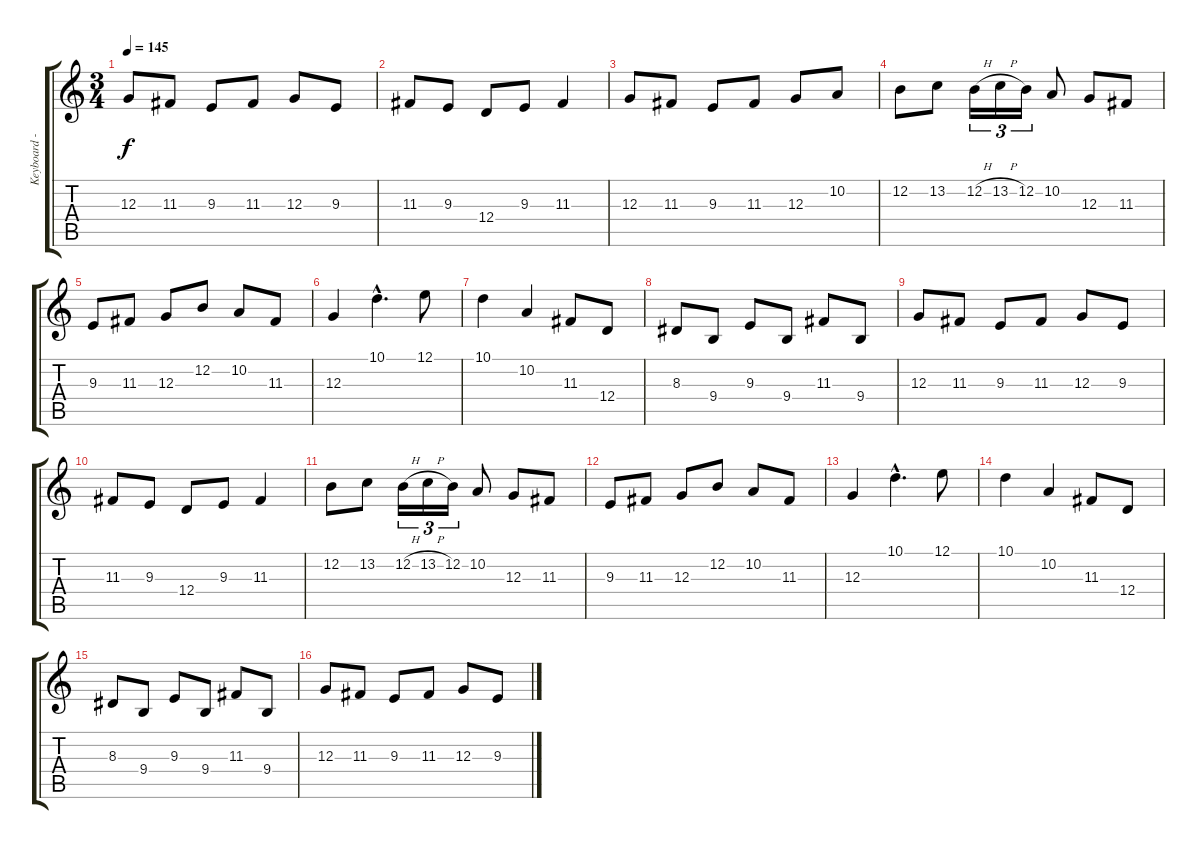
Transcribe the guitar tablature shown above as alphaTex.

\track ("Keyboard - Synth Lead" "Keyboard -") {instrument lead8bassandlead}
\staff {score tabs}
\tuning (E4 B3 G3 D3 A2 E2) {hide}
\ts (3 4)
\tempo 145
\clef g2
\ks c
12.3.8{dy f} 11.3.8 9.3.8 11.3.8 12.3.8 9.3.8 |
11.3.8 9.3.8 12.4.8 9.3.8 11.3.4 |
12.3.8 11.3.8 9.3.8 11.3.8 12.3.8 10.2.8 |
12.2.8 13.2.8 12.2{h}.16{tu (3 2)} 13.2{h}.16{tu (3 2)} 12.2.16{tu (3 2)} 10.2.8 12.3.8 11.3.8 |
9.3.8{volume 12} 11.3.8 12.3.8 12.2.8 10.2.8 11.3.8 |
12.3.4 10.1{hac}.4{d} 12.1.8 |
10.1.4{volume 11} 10.2.4 11.3.8 12.4.8 |
8.3.8 9.4.8 9.3.8 9.4.8 11.3.8 9.4.8 |
12.3.8{volume 10} 11.3.8 9.3.8 11.3.8 12.3.8 9.3.8 |
11.3.8 9.3.8 12.4.8 9.3.8 11.3.4 |
12.2.8{volume 9} 13.2.8 12.2{h}.16{tu (3 2)} 13.2{h}.16{tu (3 2)} 12.2.16{tu (3 2)} 10.2.8 12.3.8 11.3.8 |
9.3.8 11.3.8 12.3.8 12.2.8 10.2.8 11.3.8 |
12.3.4{volume 8} 10.1{hac}.4{d} 12.1.8 |
10.1.4 10.2.4 11.3.8 12.4.8 |
8.3.8{volume 7} 9.4.8 9.3.8 9.4.8 11.3.8 9.4.8 |
12.3.8 11.3.8 9.3.8 11.3.8 12.3.8 9.3.8
